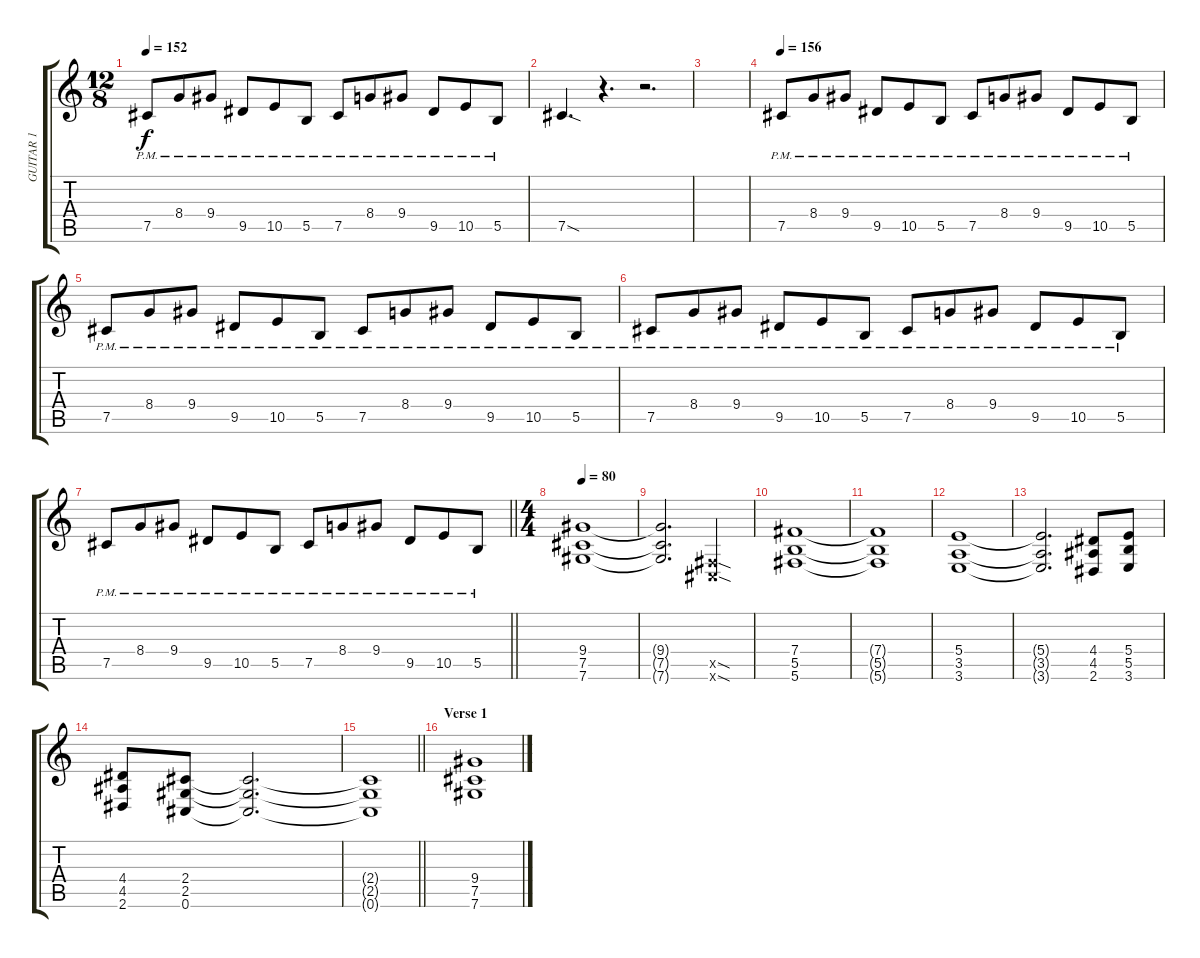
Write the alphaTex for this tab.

\track ("GUITAR 1" "GUITAR 1") {instrument overdrivenguitar}
\staff {score tabs}
\tuning (Db4 Ab3 E3 B2 Gb2 Db2) {hide}
\ts (12 8)
\tempo 152
\clef g2
\ks c
7.5{pm}.8{dy f} 8.4{pm}.8 9.4{pm}.8 9.5{pm}.8 10.5{pm}.8 5.5{pm}.8 7.5{pm}.8 8.4{pm}.8 9.4{pm}.8 9.5{pm}.8 10.5{pm}.8 5.5{pm}.8 |
7.5{sod}.4{d} r.4{d} r.2{d} |
|
\tempo 156
7.5{pm}.8 8.4{pm}.8 9.4{pm}.8 9.5{pm}.8 10.5{pm}.8 5.5{pm}.8 7.5{pm}.8 8.4{pm}.8 9.4{pm}.8 9.5{pm}.8 10.5{pm}.8 5.5{pm}.8 |
7.5{pm}.8 8.4{pm}.8 9.4{pm}.8 9.5{pm}.8 10.5{pm}.8 5.5{pm}.8 7.5{pm}.8 8.4{pm}.8 9.4{pm}.8 9.5{pm}.8 10.5{pm}.8 5.5{pm}.8 |
7.5{pm}.8 8.4{pm}.8 9.4{pm}.8 9.5{pm}.8 10.5{pm}.8 5.5{pm}.8 7.5{pm}.8 8.4{pm}.8 9.4{pm}.8 9.5{pm}.8 10.5{pm}.8 5.5{pm}.8 |
\barLineRight lightlight
7.5{pm}.8 8.4{pm}.8 9.4{pm}.8 9.5{pm}.8 10.5{pm}.8 5.5{pm}.8 7.5{pm}.8 8.4{pm}.8 9.4{pm}.8 9.5{pm}.8 10.5{pm}.8 5.5{pm}.8 |
\ts (4 4)
\tempo 80
(9.4 7.5 7.6).1 |
(9.4{t} 7.5{t} 7.6{t}).2{d} (0.5{sod x} 0.6{sod x}).4 |
(7.4 5.5 5.6).1 |
(7.4{t} 5.5{t} 5.6{t}).1 |
(5.4 3.5 3.6).1 |
(5.4{t} 3.5{t} 3.6{t}).2{d} (4.4 4.5 2.6).8 (5.4 5.5 3.6).8 |
(4.4 4.5 2.6).8 (2.4 2.5 0.6).8 (2.4{t} 2.5{t} 0.6{t}).2{d} |
\barLineRight lightlight
(2.4{t} 2.5{t} 0.6{t}).1 |
\section ("" "Verse 1")
(9.4 7.5 7.6).1
